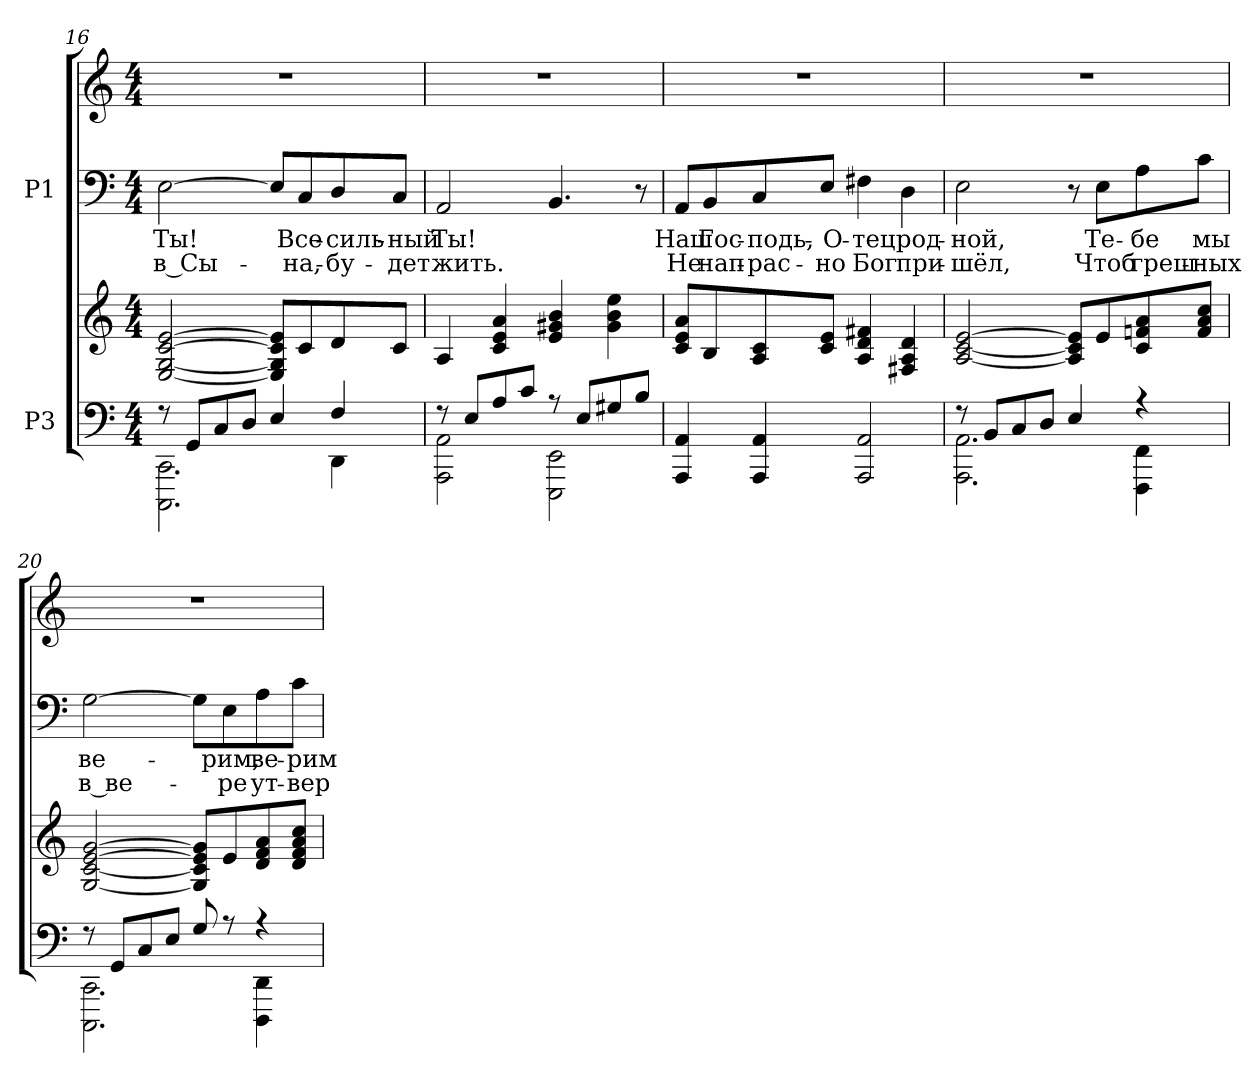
**kern	**kern	**kern	**text	**text	**kern
*part2	*part2	*part1	*part1	*part1	*part1
*staff4	*staff3	*staff2	*staff2	*staff2	*staff1
*I"P3	*	*I"P1	*	*	*
*clefF4	*clefG2	*clefF4	*	*	*clefG2
*k[]	*k[]	*k[]	*	*	*k[]
*a:	*a:	*a:	*	*	*a:
*M4/4	*M4/4	*M4/4	*	*	*M4/4
=16	=16	=16	=16	=16	=16
*^	*	*	*	*	*
!	!	!	!	!LO:LY:a:color=#000000	!LO:LY:a:color=#000000	!
8r	2.CCCi\ 2.CCi	[<2Ei/ [<2Gi [>2ci [>2ei	[>2Ei\	Ты!	в Сы-	1r
8GGi/L	.	.	.	.	.	.
8Ci/	.	.	.	.	.	.
8Di/J	.	.	.	.	.	.
4Ei/	.	8Ei/] 8Gi] 8ci] 8ei]L	8Ei/L]	.	.	.
!	!	!	!	!LO:LY:a:color=#000000	!LO:LY:a:color=#000000	!
.	.	8ci/	8Ci/	Все-	-на,-	.
!	!	!	!	!LO:LY:a:color=#000000	!LO:LY:a:color=#000000	!
4Fi/	4DDi\	8di/	8Di/	-силь-	-бу-	.
!	!	!	!	!LO:LY:a:color=#000000	!LO:LY:a:color=#000000	!
.	.	8ci/J	8Ci/J	-ный	-дет	.
!!LO:LB:g=z
=17	=17	=17	=17	=17	=17	=17
!	!	!	!	!LO:LY:a:color=#000000	!LO:LY:a:color=#000000	!
8r	2AAAi\ 2AAi	4Ai/	2AAi/	Ты!	жить.	1r
8Ei/L	.	.	.	.	.	.
8Ai/	.	4ci/ 4ei 4ai	.	.	.	.
8ci/J	.	.	.	.	.	.
8r	2EEEi\ 2EEi	4ei/ 4g#Xi 4bi	4.BBi/	.	.	.
8Ei/L	.	.	.	.	.	.
8G#Xi/	.	4g#i\ 4bi 4eei	.	.	.	.
8Bi/J	.	.	8r	.	.	.
*v	*v	*	*	*	*	*
=18	=18	=18	=18	=18	=18
!	!	!	!LO:LY:a:color=#000000	!LO:LY:a:color=#000000	!
4AAAi/ 4AAi	8ci/ 8ei 8aiL	8AAi/L	Наш	Не	1r
!	!	!	!LO:LY:a:color=#000000	!LO:LY:a:color=#000000	!
.	8Bi/	8BBi/	Гос-	нап-	.
!	!	!	!LO:LY:a:color=#000000	!LO:LY:a:color=#000000	!
4AAAi/ 4AAi	8Ai/ 8ci	8Ci/	-подь,-	-рас-	.
!	!	!	!LO:LY:a:color=#000000	!LO:LY:a:color=#000000	!
.	8ci/ 8eiJ	8Ei/J	-О-	-но	.
!	!	!	!LO:LY:a:color=#000000	!LO:LY:a:color=#000000	!
2AAAi/ 2AAi	4Ai/ 4di 4f#Xi	4F#Xi\	-тец	Бог	.
!	!	!	!LO:LY:a:color=#000000	!LO:LY:a:color=#000000	!
.	4F#Xi/ 4Ai 4di	4Di\	род-	при-	.
=19	=19	=19	=19	=19	=19
*^	*	*	*	*	*
!	!	!	!	!LO:LY:a:color=#000000	!LO:LY:a:color=#000000	!
8r	2.AAAi\ 2.AAi	[<2Ai/ [<2ci [>2ei	2Ei\	-ной,	-шёл,	1r
8BBi/L	.	.	.	.	.	.
8Ci/	.	.	.	.	.	.
8Di/J	.	.	.	.	.	.
4Ei/	.	8Ai/] 8ci] 8ei]L	8r	.	.	.
!	!	!	!	!LO:LY:a:color=#000000	!LO:LY:a:color=#000000	!
.	.	8ei/	8Ei\L	Те-	Чтоб	.
!	!	!	!	!LO:LY:a:color=#000000	!LO:LY:a:color=#000000	!
4r	4FFFi\ 4FFi	8ci/ 8fni 8ai	8Ai\	-бе	греш-	.
!	!	!	!	!LO:LY:a:color=#000000	!LO:LY:a:color=#000000	!
.	.	8fi/ 8ai 8cciJ	8ci\J	мы	-ных	.
!!LO:PB:g=z
=20	=20	=20	=20	=20	=20	=20
!	!	!	!	!LO:LY:a:color=#000000	!LO:LY:a:color=#000000	!
8r	2.CCCi\ 2.CCi	[<2Gi/ [<2ci [>2ei [>2gi	[>2Gi\	ве-	в ве-	1r
8GGi/L	.	.	.	.	.	.
8Ci/	.	.	.	.	.	.
8Ei/J	.	.	.	.	.	.
8Gi/	.	8Gi/] 8ci] 8ei] 8gi]L	8Gi\L]	.	.	.
!	!	!	!	!LO:LY:a:color=#000000	!LO:LY:a:color=#000000	!
8r	.	8ei/	8Ei\	-рим,	-ре	.
!	!	!	!	!LO:LY:a:color=#000000	!LO:LY:a:color=#000000	!
4r	4DDDi\ 4DDi	8di/ 8fi 8ai	8Ai\	ве-	ут-	.
!	!	!	!	!LO:LY:a:color=#000000	!LO:LY:a:color=#000000	!
.	.	8di/ 8fi 8ai 8cciJ	8ci\J	-рим	-вер-	.
*v	*v	*	*	*	*	*
=	=	=	=	=	=
*-	*-	*-	*-	*-	*-
